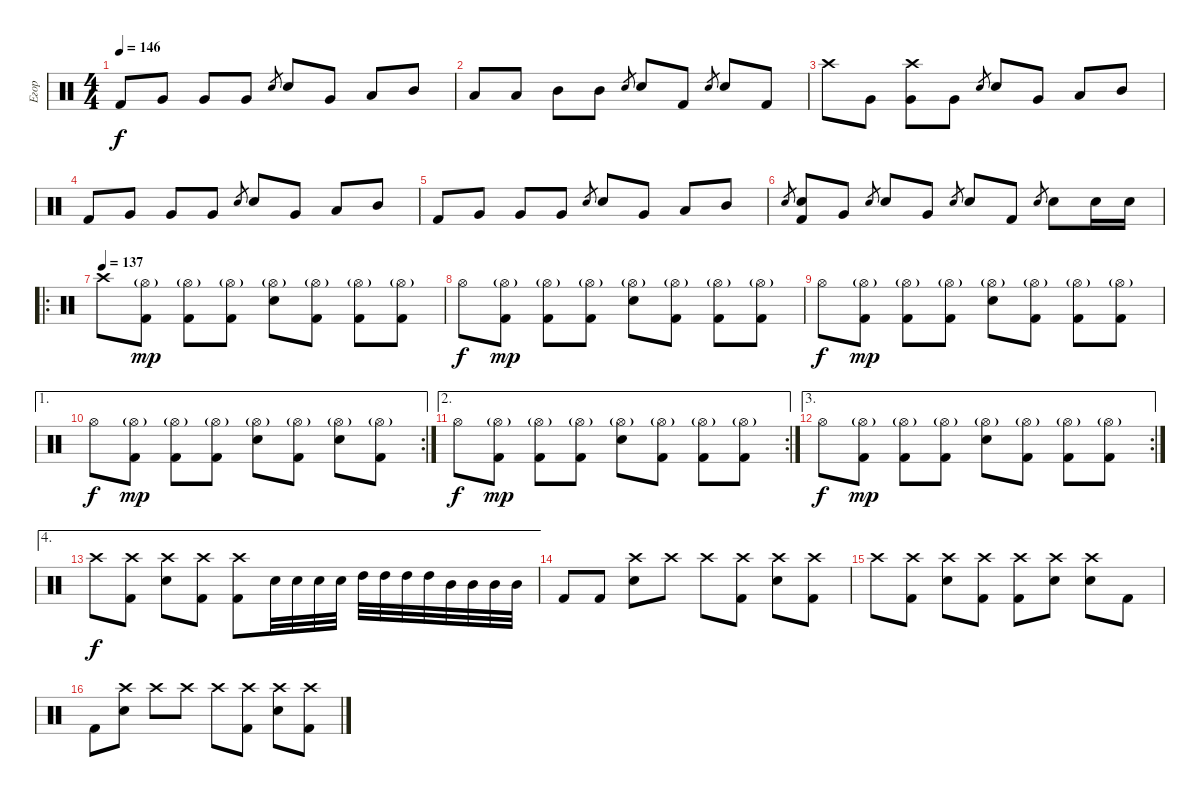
\track ("Егор" "Егор") {instrument percussion}
\staff {score}
\articulation defaults
\ts (4 4)
\tempo 146
\clef neutral
\ks c "Kick (hit) 2".8{dy f} "Very Low Tom (hit)".8 "Very Low Tom (hit)".8 "Very Low Tom (hit)".8 "Electric Snare (hit)".8{gr} "Electric Snare (hit)".8 "Very Low Tom (hit)".8 "Low Tom (hit)".8 "Mid Tom (hit)".8
|
"Low Tom (hit)".8 "Low Tom (hit)".8 "Mid Tom (hit)".8 "Mid Tom (hit)".8 "Electric Snare (hit)".8{gr} "Electric Snare (hit)".8 "Kick (hit) 2".8 "Electric Snare (hit)".8{gr} "Electric Snare (hit)".8 "Kick (hit) 2".8 |
"Crash high (hit)".8 "Very Low Tom (hit)".8 ("Crash high (hit)" "Very Low Tom (hit)").8 "Very Low Tom (hit)".8 "Electric Snare (hit)".8{gr} "Electric Snare (hit)".8 "Very Low Tom (hit)".8 "Low Tom (hit)".8 "Mid Tom (hit)".8 |
"Kick (hit) 2".8 "Very Low Tom (hit)".8 "Very Low Tom (hit)".8 "Very Low Tom (hit)".8 "Electric Snare (hit)".8{gr} "Electric Snare (hit)".8 "Very Low Tom (hit)".8 "Low Tom (hit)".8 "Mid Tom (hit)".8 |
"Kick (hit) 2".8 "Very Low Tom (hit)".8 "Very Low Tom (hit)".8 "Very Low Tom (hit)".8 "Electric Snare (hit)".8{gr} "Electric Snare (hit)".8 "Very Low Tom (hit)".8 "Low Tom (hit)".8 "Mid Tom (hit)".8 |
"Electric Snare (hit)".8{gr} ("Electric Snare (hit)" "Kick (hit) 2").8 "Very Low Tom (hit)".8 "Electric Snare (hit)".8{gr} "Electric Snare (hit)".8 "Very Low Tom (hit)".8 "Electric Snare (hit)".8{gr} "Electric Snare (hit)".8 "Kick (hit) 2".8 "Electric Snare (hit)".8{gr} "Electric Snare (hit)".8 "Electric Snare (hit)".16 "Electric Snare (hit)".16 |
\ro
\tempo (137)
"Crash high (hit)".8 ("Hi-Hat (open)"{g} "Kick (hit) 2").8{dy mp} ("Hi-Hat (open)"{g} "Kick (hit) 2").8 ("Hi-Hat (open)"{g} "Kick (hit) 2").8 ("Hi-Hat (open)"{g} "Electric Snare (hit)").8 ("Hi-Hat (open)"{g} "Kick (hit) 2").8 ("Hi-Hat (open)"{g} "Kick (hit) 2").8 ("Hi-Hat (open)"{g} "Kick (hit) 2").8 |
"Hi-Hat (open)".8{dy f} ("Hi-Hat (open)"{g} "Kick (hit) 2").8{dy mp} ("Hi-Hat (open)"{g} "Kick (hit) 2").8 ("Hi-Hat (open)"{g} "Kick (hit) 2").8 ("Hi-Hat (open)"{g} "Electric Snare (hit)").8 ("Hi-Hat (open)"{g} "Kick (hit) 2").8 ("Hi-Hat (open)"{g} "Kick (hit) 2").8 ("Hi-Hat (open)"{g} "Kick (hit) 2").8 |
"Hi-Hat (open)".8{dy f} ("Hi-Hat (open)"{g} "Kick (hit) 2").8{dy mp} ("Hi-Hat (open)"{g} "Kick (hit) 2").8 ("Hi-Hat (open)"{g} "Kick (hit) 2").8 ("Hi-Hat (open)"{g} "Electric Snare (hit)").8 ("Hi-Hat (open)"{g} "Kick (hit) 2").8 ("Hi-Hat (open)"{g} "Kick (hit) 2").8 ("Hi-Hat (open)"{g} "Kick (hit) 2").8 |
\ae 1
\rc 2 "Hi-Hat (open)".8{dy f}
("Hi-Hat (open)"{g} "Kick (hit) 2").8{dy mp} ("Hi-Hat (open)"{g} "Kick (hit) 2").8 ("Hi-Hat (open)"{g} "Kick (hit) 2").8 ("Hi-Hat (open)"{g} "Electric Snare (hit)").8 ("Hi-Hat (open)"{g} "Kick (hit) 2").8 ("Hi-Hat (open)"{g} "Electric Snare (hit)").8 ("Hi-Hat (open)"{g} "Kick (hit) 2").8 |
\ae 2
\rc 2 "Hi-Hat (open)".8{dy f}
("Hi-Hat (open)"{g} "Kick (hit) 2").8{dy mp} ("Hi-Hat (open)"{g} "Kick (hit) 2").8 ("Hi-Hat (open)"{g} "Kick (hit) 2").8 ("Hi-Hat (open)"{g} "Electric Snare (hit)").8 ("Hi-Hat (open)"{g} "Kick (hit) 2").8 ("Hi-Hat (open)"{g} "Kick (hit) 2").8 ("Hi-Hat (open)"{g} "Kick (hit) 2").8 |
\ae 3
\rc 2 "Hi-Hat (open)".8{dy f}
("Hi-Hat (open)"{g} "Kick (hit) 2").8{dy mp} ("Hi-Hat (open)"{g} "Kick (hit) 2").8 ("Hi-Hat (open)"{g} "Kick (hit) 2").8 ("Hi-Hat (open)"{g} "Electric Snare (hit)").8 ("Hi-Hat (open)"{g} "Kick (hit) 2").8 ("Hi-Hat (open)"{g} "Kick (hit) 2").8 ("Hi-Hat (open)"{g} "Kick (hit) 2").8 |
\ae 4 "Crash high (hit)".8{dy f}
("Crash high (hit)" "Kick (hit) 2").8 ("Crash high (hit)" "Electric Snare (hit)").8 ("Crash high (hit)" "Kick (hit) 2").8 ("Crash high (hit)" "Kick (hit) 2").8 "Electric Snare (hit)".32 "Electric Snare (hit)".32 "Electric Snare (hit)".32 "Electric Snare (hit)".32 "High Tom (hit)".32 "High Tom (hit)".32 "High Tom (hit)".32 "High Tom (hit)".32 "Mid Tom (hit)".32 "Mid Tom (hit)".32 "Mid Tom (hit)".32 "Mid Tom (hit)".32 |
"Kick (hit) 2".8 "Kick (hit) 2".8 ("Crash high (hit)" "Electric Snare (hit)").8 "Crash high (hit)".8 "Crash high (hit)".8 ("Crash high (hit)" "Kick (hit) 2").8 ("Crash high (hit)" "Electric Snare (hit)").8 ("Crash high (hit)" "Kick (hit) 2").8 |
"Crash high (hit)".8 ("Crash high (hit)" "Kick (hit) 2").8 ("Crash high (hit)" "Electric Snare (hit)").8 ("Crash high (hit)" "Kick (hit) 2").8 ("Crash high (hit)" "Kick (hit) 2").8 ("Crash high (hit)" "Electric Snare (hit)").8 ("Crash high (hit)" "Electric Snare (hit)").8 "Kick (hit) 2".8 |
"Kick (hit) 2".8 ("Crash high (hit)" "Electric Snare (hit)").8 "Crash high (hit)".8 "Crash high (hit)".8 "Crash high (hit)".8 ("Crash high (hit)" "Kick (hit) 2").8 ("Crash high (hit)" "Electric Snare (hit)").8 ("Crash high (hit)" "Kick (hit) 2").8
